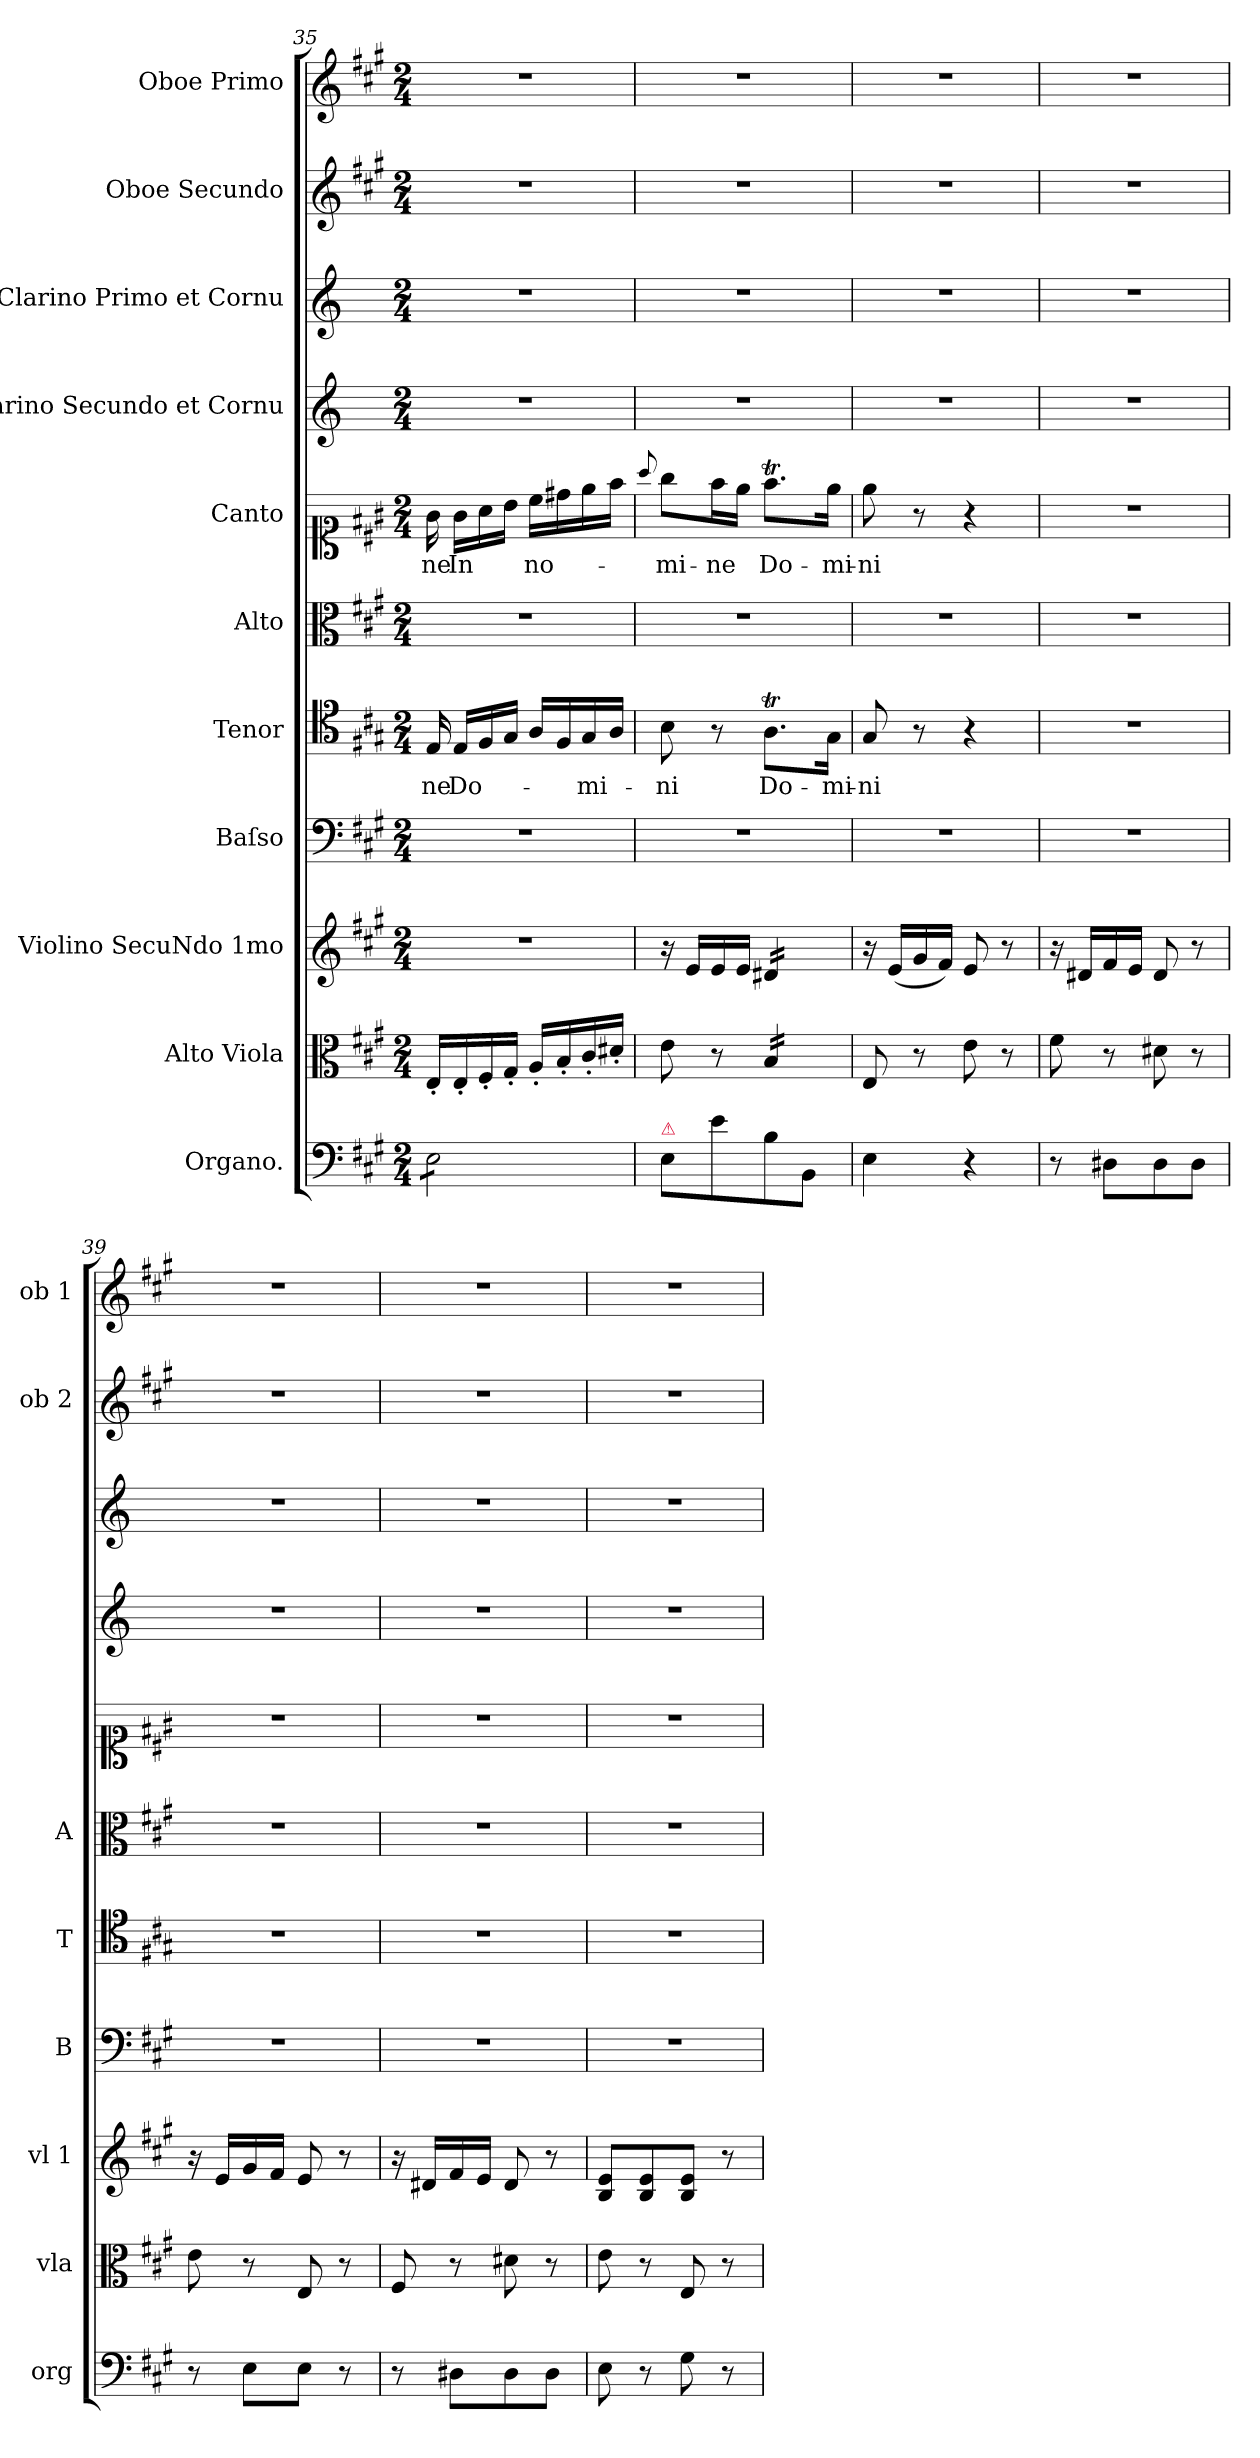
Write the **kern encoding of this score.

**kern	**kern	**kern	**kern	**kern	**text	**kern	**kern	**text	**kern	**kern	**kern	**kern
*part11	*part10	*part9	*part8	*part7	*part7	*part6	*part5	*part5	*part4	*part3	*part2	*part1
*staff11	*staff10	*staff9	*staff8	*staff7	*staff7	*staff6	*staff5	*staff5	*staff4	*staff3	*staff2	*staff1
*I"Organo.	*I"Alto Viola	*I"Violino SecuNdo 1mo	*I"Baſso	*I"Tenor	*	*I"Alto	*I"Canto	*	*I"Clarino Secundo et Cornu	*I"Clarino Primo et Cornu	*I"Oboe Secundo	*I"Oboe Primo
*I'org	*I'vla	*I'vl 1	*I'B	*I'T	*	*I'A	*	*	*	*	*I'ob 2	*I'ob 1
*clefF4	*clefC3	*clefG2	*clefF4	*clefC4	*	*clefC3	*clefC1	*	*clefG2	*clefG2	*clefG2	*clefG2
*	*	*	*	*	*	*	*	*	*ITrd2c3	*ITrd2c3	*	*
*k[f#c#g#]	*k[f#c#g#]	*k[f#c#g#]	*k[f#c#g#]	*k[f#c#g#]	*	*k[f#c#g#]	*k[f#c#g#]	*	*k[f#c#g#]	*k[f#c#g#]	*k[f#c#g#]	*k[f#c#g#]
*A:	*A:	*A:	*A:	*A:	*	*A:	*A:	*	*A:	*A:	*A:	*A:
*M2/4	*M2/4	*M2/4	*M2/4	*M2/4	*	*M2/4	*M2/4	*	*M2/4	*M2/4	*M2/4	*M2/4
=35	=35	=35	=35	=35	=35	=35	=35	=35	=35	=35	=35	=35
!LO:TX:a:color=crimson:t=⚠	!	!	!	!	!	!	!	!	!	!	!	!
*tremolo	*	*	*	*	*	*	*	*	*	*	*	*
8E\L	16E'/LL	2r	2r	16E/	-ne	2r	16g#\	-ne	2r	2r	2r	2r
.	16E'/	.	.	16E/LL	Do-	.	16g#\LL	In	.	.	.	.
8E\	16F#'/	.	.	16F#/	.	.	16a\	.	.	.	.	.
.	16G#'/JJ	.	.	16G#/JJ	.	.	16b\JJ	.	.	.	.	.
8E\	16A'/LL	.	.	16A/LL	.	.	16cc#\LL	no-	.	.	.	.
.	16B'/	.	.	16F#/	.	.	16dd#X\	.	.	.	.	.
8E\J	16c#'/	.	.	16G#/	-mi-	.	16ee\	.	.	.	.	.
*Xtremolo	*	*	*	*	*	*	*	*	*	*	*	*
.	16d#X'/JJ	.	.	16A/JJ	.	.	16ff#\JJ	.	.	.	.	.
=36	=36	=36	=36	=36	=36	=36	=36	=36	=36	=36	=36	=36
.	.	.	.	.	.	.	8qqaa/	.	.	.	.	.
!LO:TX:a:color=crimson:t=⚠	!	!	!	!	!	!	!	!	!	!	!	!
8E\L	8e\	16r	2r	8B\	-ni	2r	8gg#\L	-mi-	2r	2r	2r	2r
.	.	16e/LL	.	.	.	.	.	.	.	.	.	.
8e\	8r	16e/	.	8r	.	.	16ff#\L	-ne	.	.	.	.
.	.	16e/JJ	.	.	.	.	16ee\JJ	.	.	.	.	.
*	*tremolo	*	*	*	*	*	*	*	*	*	*	*
*	*	*tremolo	*	*	*	*	*	*	*	*	*	*
8B\	16B/LL	16d#X/LL	.	8.AT\L	Do-	.	8.ff#T\L	Do-	.	.	.	.
.	16B/	16d#X/	.	.	.	.	.	.	.	.	.	.
8BB/J	16B/	16d#X/	.	.	.	.	.	.	.	.	.	.
.	16B/JJ	16d#X/JJ	.	16G#\Jk	-mi-	.	16ee\Jk	-mi-	.	.	.	.
*	*	*Xtremolo	*	*	*	*	*	*	*	*	*	*
*	*Xtremolo	*	*	*	*	*	*	*	*	*	*	*
=37	=37	=37	=37	=37	=37	=37	=37	=37	=37	=37	=37	=37
4E\	8E/	16r	2r	8G#/	-ni	2r	8ee\	-ni	2r	2r	2r	2r
.	.	(16e/LL	.	.	.	.	.	.	.	.	.	.
.	8r	16g#/	.	8r	.	.	8r	.	.	.	.	.
.	.	16f#/JJ)	.	.	.	.	.	.	.	.	.	.
4r	8e\	8e/	.	4r	.	.	4r	.	.	.	.	.
.	8r	8r	.	.	.	.	.	.	.	.	.	.
=38	=38	=38	=38	=38	=38	=38	=38	=38	=38	=38	=38	=38
8r	8f#\	16r	2r	2r	.	2r	2r	.	2r	2r	2r	2r
.	.	16d#X/LL	.	.	.	.	.	.	.	.	.	.
8D#X\L	8r	16f#/	.	.	.	.	.	.	.	.	.	.
.	.	16e/JJ	.	.	.	.	.	.	.	.	.	.
8D#\	8d#X\	8d#/	.	.	.	.	.	.	.	.	.	.
8D#\J	8r	8r	.	.	.	.	.	.	.	.	.	.
=39	=39	=39	=39	=39	=39	=39	=39	=39	=39	=39	=39	=39
8r	8e\	16r	2r	2r	.	2r	2r	.	2r	2r	2r	2r
.	.	16e/LL	.	.	.	.	.	.	.	.	.	.
8E\L	8r	16g#/	.	.	.	.	.	.	.	.	.	.
.	.	16f#/JJ	.	.	.	.	.	.	.	.	.	.
8E\J	8E/	8e/	.	.	.	.	.	.	.	.	.	.
8r	8r	8r	.	.	.	.	.	.	.	.	.	.
=40	=40	=40	=40	=40	=40	=40	=40	=40	=40	=40	=40	=40
8r	8F#/	16r	2r	2r	.	2r	2r	.	2r	2r	2r	2r
.	.	16d#X/LL	.	.	.	.	.	.	.	.	.	.
8D#X\L	8r	16f#/	.	.	.	.	.	.	.	.	.	.
.	.	16e/JJ	.	.	.	.	.	.	.	.	.	.
8D#\	8d#X\	8d#/	.	.	.	.	.	.	.	.	.	.
8D#\J	8r	8r	.	.	.	.	.	.	.	.	.	.
=41	=41	=41	=41	=41	=41	=41	=41	=41	=41	=41	=41	=41
8E\	8e\	8B/ 8e/L	2r	2r	.	2r	2r	.	2r	2r	2r	2r
8r	8r	8B/ 8e/	.	.	.	.	.	.	.	.	.	.
8G#\	8E/	8B/ 8e/J	.	.	.	.	.	.	.	.	.	.
8r	8r	8r	.	.	.	.	.	.	.	.	.	.
=	=	=	=	=	=	=	=	=	=	=	=	=
*-	*-	*-	*-	*-	*-	*-	*-	*-	*-	*-	*-	*-
